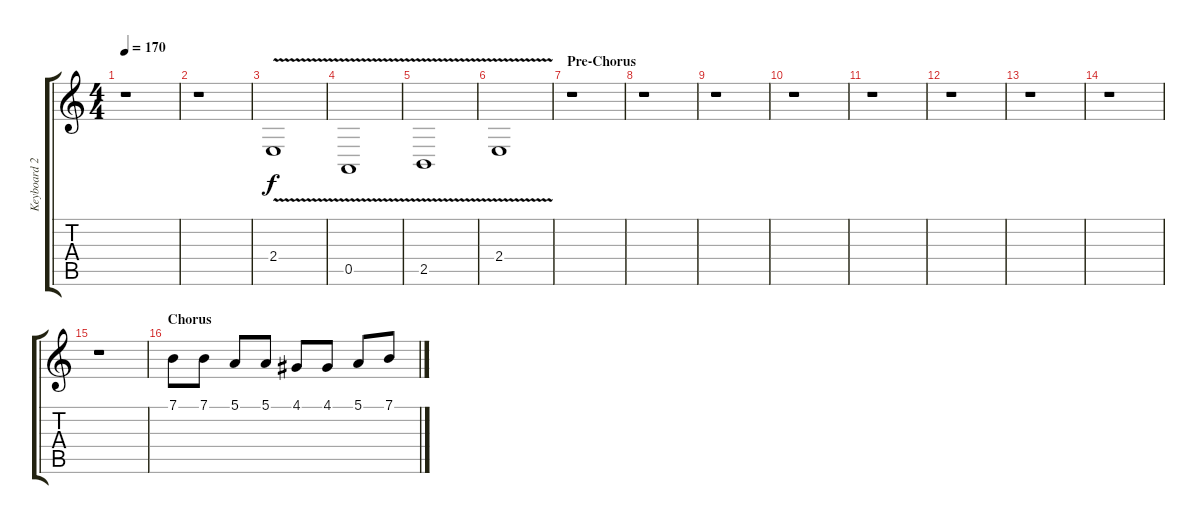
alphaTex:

\track ("Keyboard 2" "Keyboard 2") {instrument lead2sawtooth}
\staff {score tabs}
\tuning (E4 B3 G3 D3 A2 E2) {hide}
\ts (4 4)
\tempo 170
\clef g2
\ks c
r.1{dy f} |
r.1 |
2.4{v}.1 |
0.5{v}.1 |
2.5{v}.1 |
2.4{v}.1 |
\section ("" "Pre-Chorus")
r.1 |
r.1 |
r.1 |
r.1 |
r.1 |
r.1 |
r.1 |
r.1 |
r.1 |
\section ("" "Chorus")
7.1.8 7.1.8 5.1.8 5.1.8 4.1.8 4.1.8 5.1.8 7.1.8
